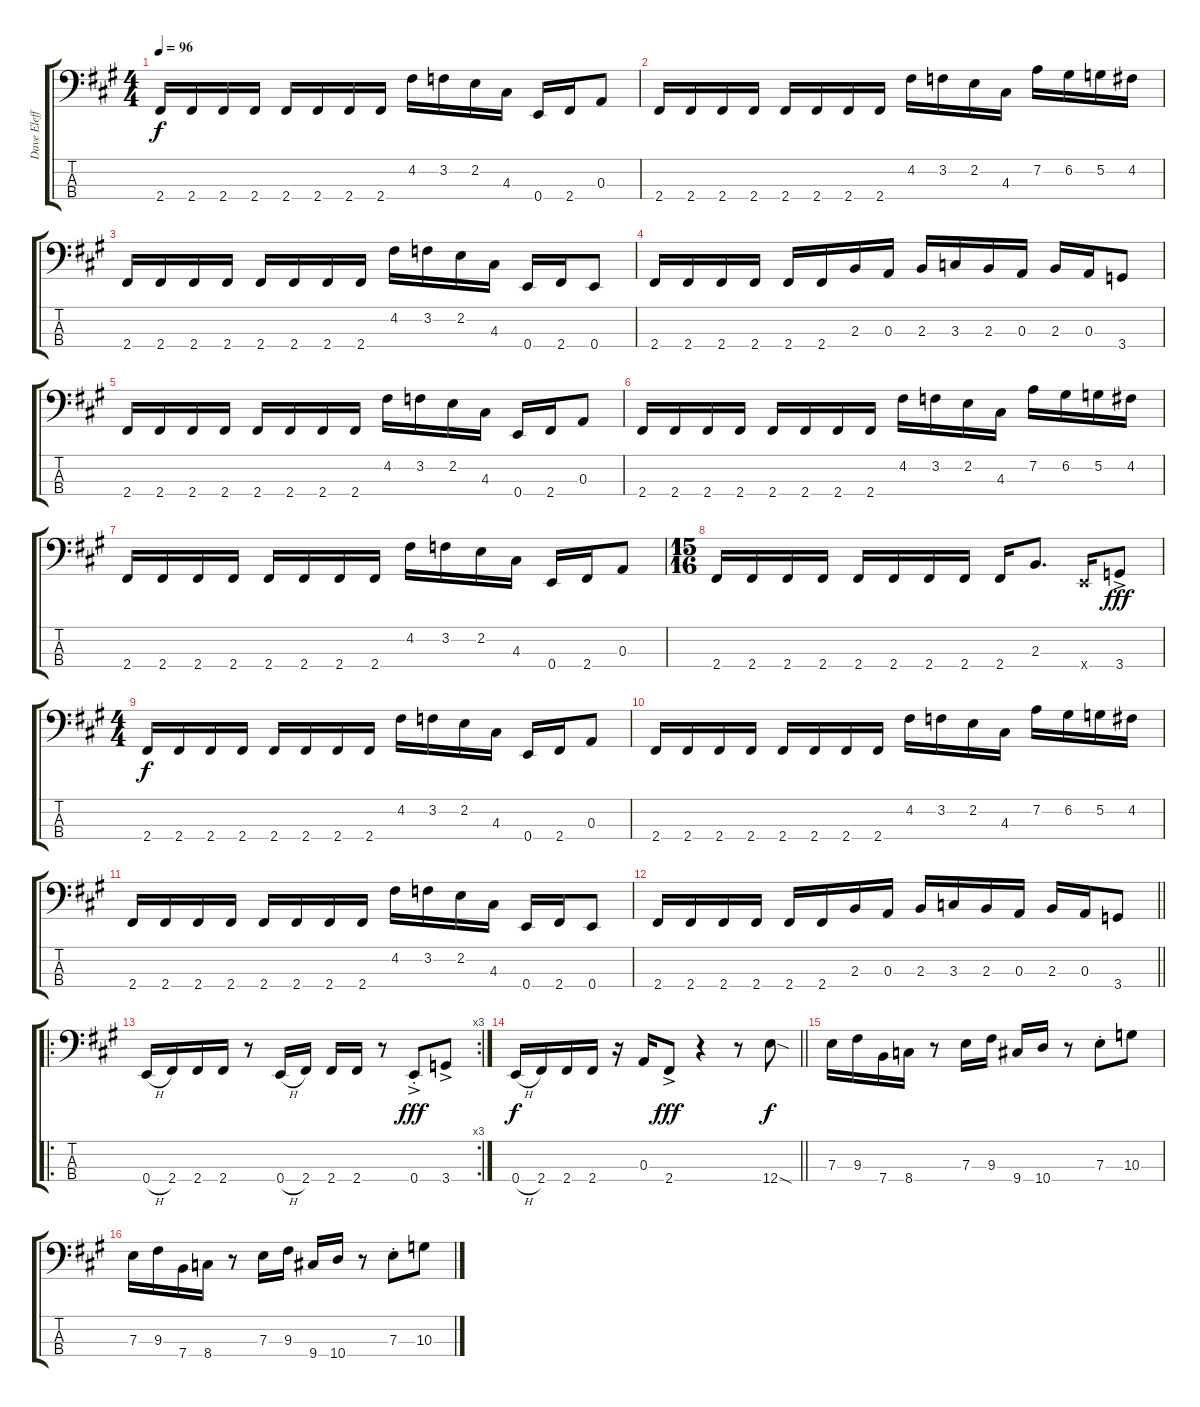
\track ("Dave Eleffson" "Dave Eleff") {instrument electricbassfinger}
\staff {score tabs}
\tuning (G2 D2 A1 E1) {hide}
\ts (4 4)
\tempo 96
\clef f4
\ks f#minor
2.4.16{dy f} 2.4.16 2.4.16 2.4.16 2.4.16 2.4.16 2.4.16 2.4.16 4.2.16 3.2.16 2.2.16 4.3.16 0.4.16 2.4.16 0.3.8 |
2.4.16 2.4.16 2.4.16 2.4.16 2.4.16 2.4.16 2.4.16 2.4.16 4.2.16 3.2.16 2.2.16 4.3.16 7.2.16 6.2.16 5.2.16 4.2.16 |
2.4.16 2.4.16 2.4.16 2.4.16 2.4.16 2.4.16 2.4.16 2.4.16 4.2.16 3.2.16 2.2.16 4.3.16 0.4.16 2.4.16 0.4.8 |
2.4.16 2.4.16 2.4.16 2.4.16 2.4.16 2.4.16 2.3.16 0.3.16 2.3.16 3.3.16 2.3.16 0.3.16 2.3.16 0.3.16 3.4.8 |
2.4.16 2.4.16 2.4.16 2.4.16 2.4.16 2.4.16 2.4.16 2.4.16 4.2.16 3.2.16 2.2.16 4.3.16 0.4.16 2.4.16 0.3.8 |
2.4.16 2.4.16 2.4.16 2.4.16 2.4.16 2.4.16 2.4.16 2.4.16 4.2.16 3.2.16 2.2.16 4.3.16 7.2.16 6.2.16 5.2.16 4.2.16 |
2.4.16 2.4.16 2.4.16 2.4.16 2.4.16 2.4.16 2.4.16 2.4.16 4.2.16 3.2.16 2.2.16 4.3.16 0.4.16 2.4.16 0.3.8 |
\ts (15 16)
2.4.16 2.4.16 2.4.16 2.4.16 2.4.16 2.4.16 2.4.16 2.4.16 2.4.16 2.3.8{d} 0.4{x}.16 3.4{ac}.8{dy fff} |
\ts (4 4)
2.4.16{dy f} 2.4.16 2.4.16 2.4.16 2.4.16 2.4.16 2.4.16 2.4.16 4.2.16 3.2.16 2.2.16 4.3.16 0.4.16 2.4.16 0.3.8 |
2.4.16 2.4.16 2.4.16 2.4.16 2.4.16 2.4.16 2.4.16 2.4.16 4.2.16 3.2.16 2.2.16 4.3.16 7.2.16 6.2.16 5.2.16 4.2.16 |
2.4.16 2.4.16 2.4.16 2.4.16 2.4.16 2.4.16 2.4.16 2.4.16 4.2.16 3.2.16 2.2.16 4.3.16 0.4.16 2.4.16 0.4.8 |
\barLineRight lightlight
2.4.16 2.4.16 2.4.16 2.4.16 2.4.16 2.4.16 2.3.16 0.3.16 2.3.16 3.3.16 2.3.16 0.3.16 2.3.16 0.3.16 3.4.8 |
\ro
\rc 3
0.4{h}.16 2.4.16 2.4.16 2.4.16 r.8 0.4{h}.16 2.4.16 2.4.16 2.4.16 r.8 0.4{ac st}.8{dy fff} 3.4{ac}.8 |
\barLineRight lightlight
0.4{h}.16{dy f} 2.4.16 2.4.16 2.4.16 r.16 0.3.16 2.4{ac}.8{dy fff} r.4 r.8 12.4{sod}.8{dy f} |
7.3.16 9.3.16 7.4.16 8.4.16 r.8 7.3.16 9.3.16 9.4.16 10.4.16 r.8 7.3{st}.8 10.3.8 |
7.3.16 9.3.16 7.4.16 8.4.16 r.8 7.3.16 9.3.16 9.4.16 10.4.16 r.8 7.3{st}.8 10.3.8
